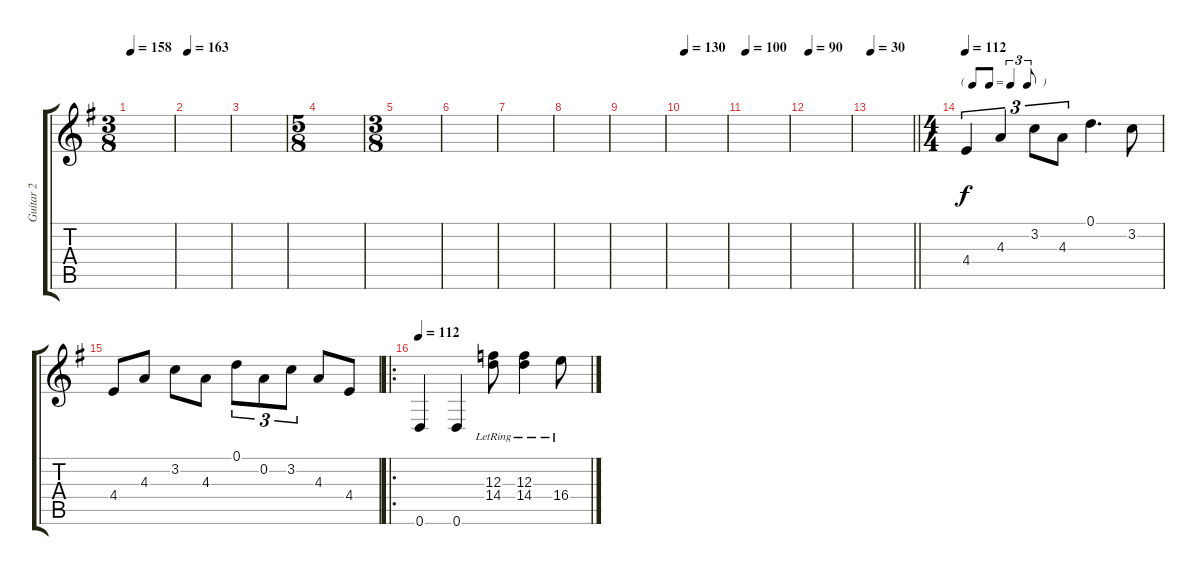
\track ("Guitar 2" "Guitar 2") {instrument electricguitarclean}
\staff {score tabs}
\tuning (D4 A3 F3 C3 G2 D2) {hide}
\ts (3 8)
\tempo 158
\clef g2
\ks eminor
|
\tempo 163
|
|
\ts (5 8)
|
\ts (3 8)
|
|
|
|
|
\tempo 130
|
\tempo 100
|
\tempo 90
|
\tempo 30
\barLineRight lightlight
|
\ts (4 4)
\tf triplet8th
\tempo 112
4.4.4{tu (3 2)} 4.3.4{tu (3 2)} 3.2.8{tu (3 2)} 4.3.8{tu (3 2)} 0.1.4{d} 3.2.8 |
4.4.8 4.3.8 3.2.8 4.3.8 0.1.8{tu (3 2)} 0.2.8{tu (3 2)} 3.2.8{tu (3 2)} 4.3.8 4.4.8 |
\ro
\tempo 112
0.6.4 0.6.4 (12.3{lr} 14.4{lr}).8 (12.3{lr} 14.4{lr}).4 16.4{lr}.8
